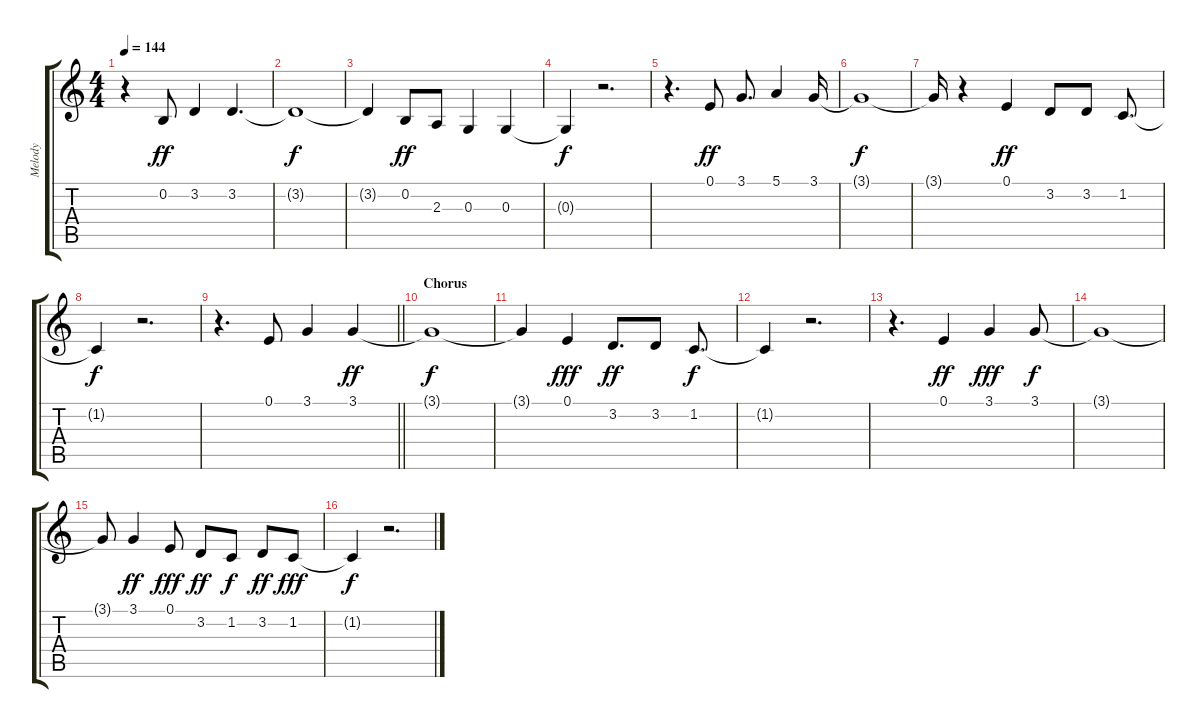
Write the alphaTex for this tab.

\track ("Melody" "Melody") {instrument harmonica}
\staff {score tabs}
\tuning (E4 B3 G3 D3 A2 E2) {hide}
\ts (4 4)
\tempo 144
\clef g2
\ks c
r.4{dy f} 0.2.8{dy ff} 3.2.4 3.2.4{d} |
3.2{t}.1{dy f} |
3.2{t}.4 0.2.8{dy ff} 2.3.8 0.3.4 0.3.4 |
0.3{t}.4{dy f} r.2{d} |
r.4{d} 0.1.8{dy ff} 3.1.8{d} 5.1.4 3.1.16 |
3.1{t}.1{dy f} |
3.1{t}.16 r.4 0.1.4{dy ff} 3.2.8 3.2.8 1.2.8{d} |
1.2{t}.4{dy f} r.2{d} |
\barLineRight lightlight
r.4{d} 0.1.8 3.1.4 3.1.4{dy ff} |
\section ("" "Chorus")
3.1{t}.1{dy f} |
3.1{t}.4 0.1.4{dy fff} 3.2.8{d dy ff} 3.2.8 1.2.8{d dy f} |
1.2{t}.4 r.2{d} |
r.4{d} 0.1.4{dy ff} 3.1.4{dy fff} 3.1.8{dy f} |
3.1{t}.1 |
3.1{t}.8 3.1.4{dy ff} 0.1.8{dy fff} 3.2.8{dy ff} 1.2.8{dy f} 3.2.8{dy ff} 1.2.8{dy fff} |
1.2{t}.4{dy f} r.2{d}
